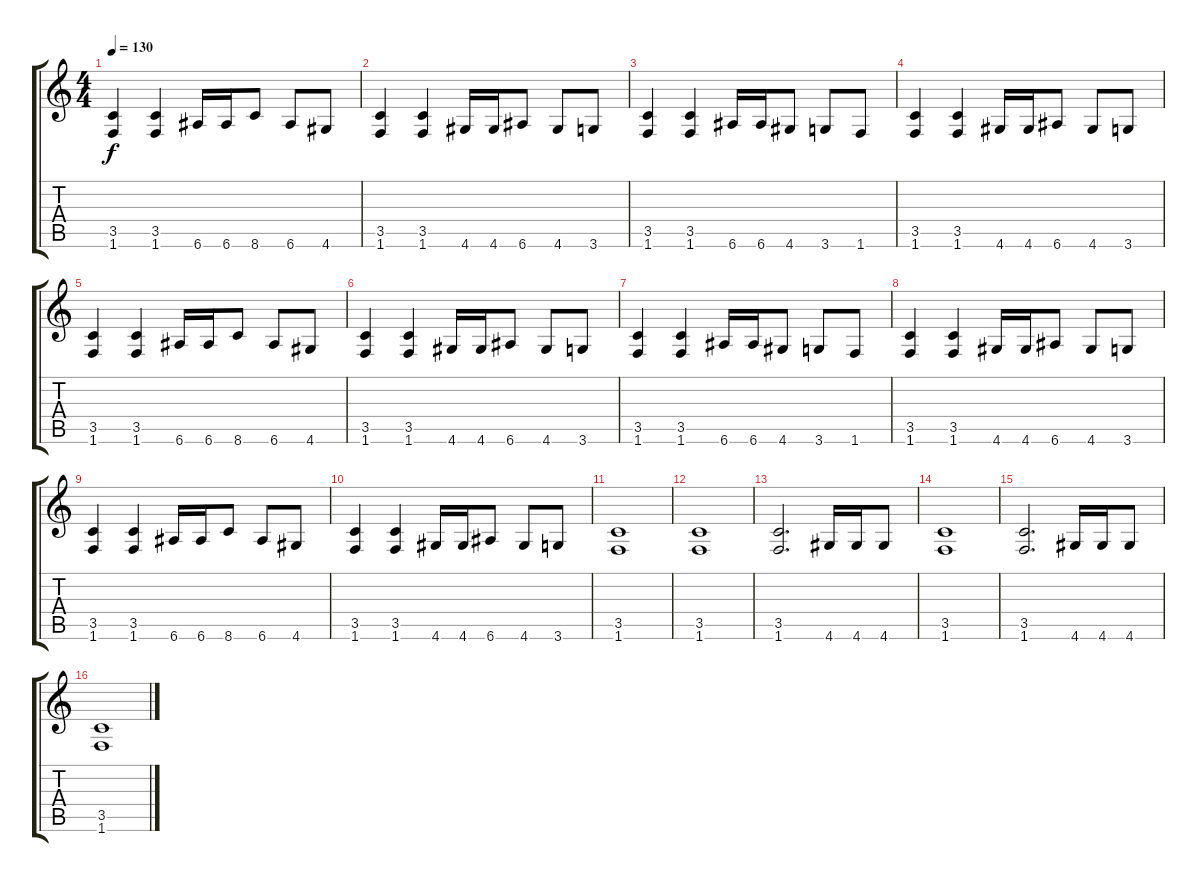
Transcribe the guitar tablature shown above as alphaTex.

\track "" {instrument distortionguitar}
\staff {score tabs}
\tuning (E4 B3 G3 D3 A2 E2) {hide}
\ts (4 4)
\tempo 130
\clef g2
\ks c
(3.5 1.6).4{dy f} (3.5 1.6).4 6.6.16 6.6.16 8.6.8 6.6.8 4.6.8 |
(3.5 1.6).4 (3.5 1.6).4 4.6.16 4.6.16 6.6.8 4.6.8 3.6.8 |
(3.5 1.6).4 (3.5 1.6).4 6.6.16 6.6.16 4.6.8 3.6.8 1.6.8 |
(3.5 1.6).4 (3.5 1.6).4 4.6.16 4.6.16 6.6.8 4.6.8 3.6.8 |
(3.5 1.6).4 (3.5 1.6).4 6.6.16 6.6.16 8.6.8 6.6.8 4.6.8 |
(3.5 1.6).4 (3.5 1.6).4 4.6.16 4.6.16 6.6.8 4.6.8 3.6.8 |
(3.5 1.6).4 (3.5 1.6).4 6.6.16 6.6.16 4.6.8 3.6.8 1.6.8 |
(3.5 1.6).4 (3.5 1.6).4 4.6.16 4.6.16 6.6.8 4.6.8 3.6.8 |
(3.5 1.6).4 (3.5 1.6).4 6.6.16 6.6.16 8.6.8 6.6.8 4.6.8 |
(3.5 1.6).4 (3.5 1.6).4 4.6.16 4.6.16 6.6.8 4.6.8 3.6.8 |
(3.5 1.6).1 |
(3.5 1.6).1 |
(3.5 1.6).2{d} 4.6.16 4.6.16 4.6.8 |
(3.5 1.6).1 |
(3.5 1.6).2{d} 4.6.16 4.6.16 4.6.8 |
(3.5 1.6).1
